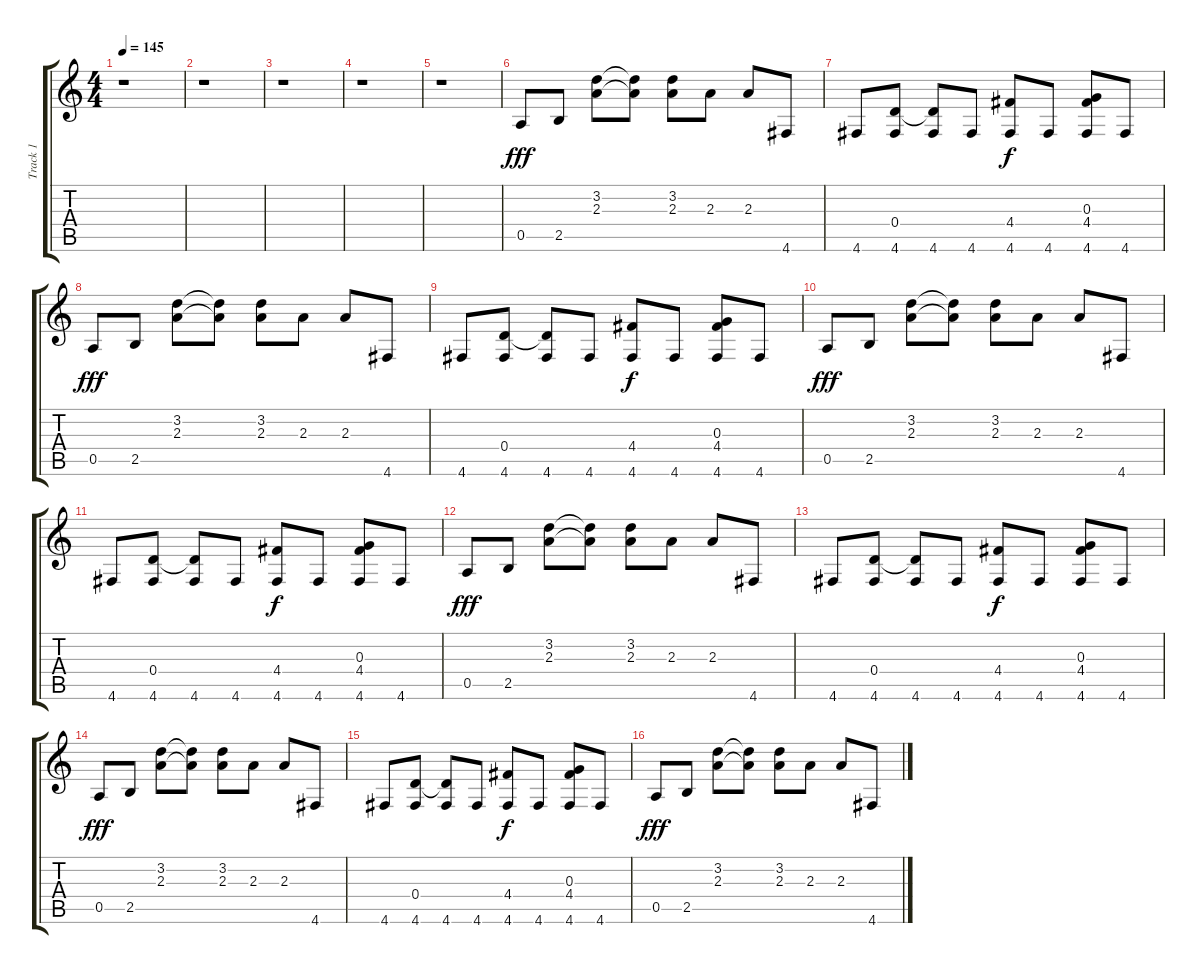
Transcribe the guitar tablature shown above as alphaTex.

\track ("Track 1" "Track 1") {instrument acousticguitarsteel}
\staff {score tabs}
\tuning (E4 B3 G3 D3 A2 D2) {hide}
\ts (4 4)
\tempo 145
\clef g2
\ks c
r.1{dy f} |
r.1 |
r.1 |
r.1 |
r.1 |
0.5.8{dy fff} 2.5.8 (3.2 2.3).8 (3.2{t} 2.3{t}).8 (3.2 2.3).8 2.3.8 2.3.8 4.6.8 |
4.6.8 (0.4 4.6).8 (0.4{t} 4.6).8 4.6.8 (4.4 4.6).8{dy f} 4.6.8 (0.3 4.4 4.6).8 4.6.8 |
0.5.8{dy fff} 2.5.8 (3.2 2.3).8 (3.2{t} 2.3{t}).8 (3.2 2.3).8 2.3.8 2.3.8 4.6.8 |
4.6.8 (0.4 4.6).8 (0.4{t} 4.6).8 4.6.8 (4.4 4.6).8{dy f} 4.6.8 (0.3 4.4 4.6).8 4.6.8 |
0.5.8{dy fff} 2.5.8 (3.2 2.3).8 (3.2{t} 2.3{t}).8 (3.2 2.3).8 2.3.8 2.3.8 4.6.8 |
4.6.8 (0.4 4.6).8 (0.4{t} 4.6).8 4.6.8 (4.4 4.6).8{dy f} 4.6.8 (0.3 4.4 4.6).8 4.6.8 |
0.5.8{dy fff} 2.5.8 (3.2 2.3).8 (3.2{t} 2.3{t}).8 (3.2 2.3).8 2.3.8 2.3.8 4.6.8 |
4.6.8 (0.4 4.6).8 (0.4{t} 4.6).8 4.6.8 (4.4 4.6).8{dy f} 4.6.8 (0.3 4.4 4.6).8 4.6.8 |
0.5.8{dy fff} 2.5.8 (3.2 2.3).8 (3.2{t} 2.3{t}).8 (3.2 2.3).8 2.3.8 2.3.8 4.6.8 |
4.6.8 (0.4 4.6).8 (0.4{t} 4.6).8 4.6.8 (4.4 4.6).8{dy f} 4.6.8 (0.3 4.4 4.6).8 4.6.8 |
0.5.8{dy fff} 2.5.8 (3.2 2.3).8 (3.2{t} 2.3{t}).8 (3.2 2.3).8 2.3.8 2.3.8 4.6.8
